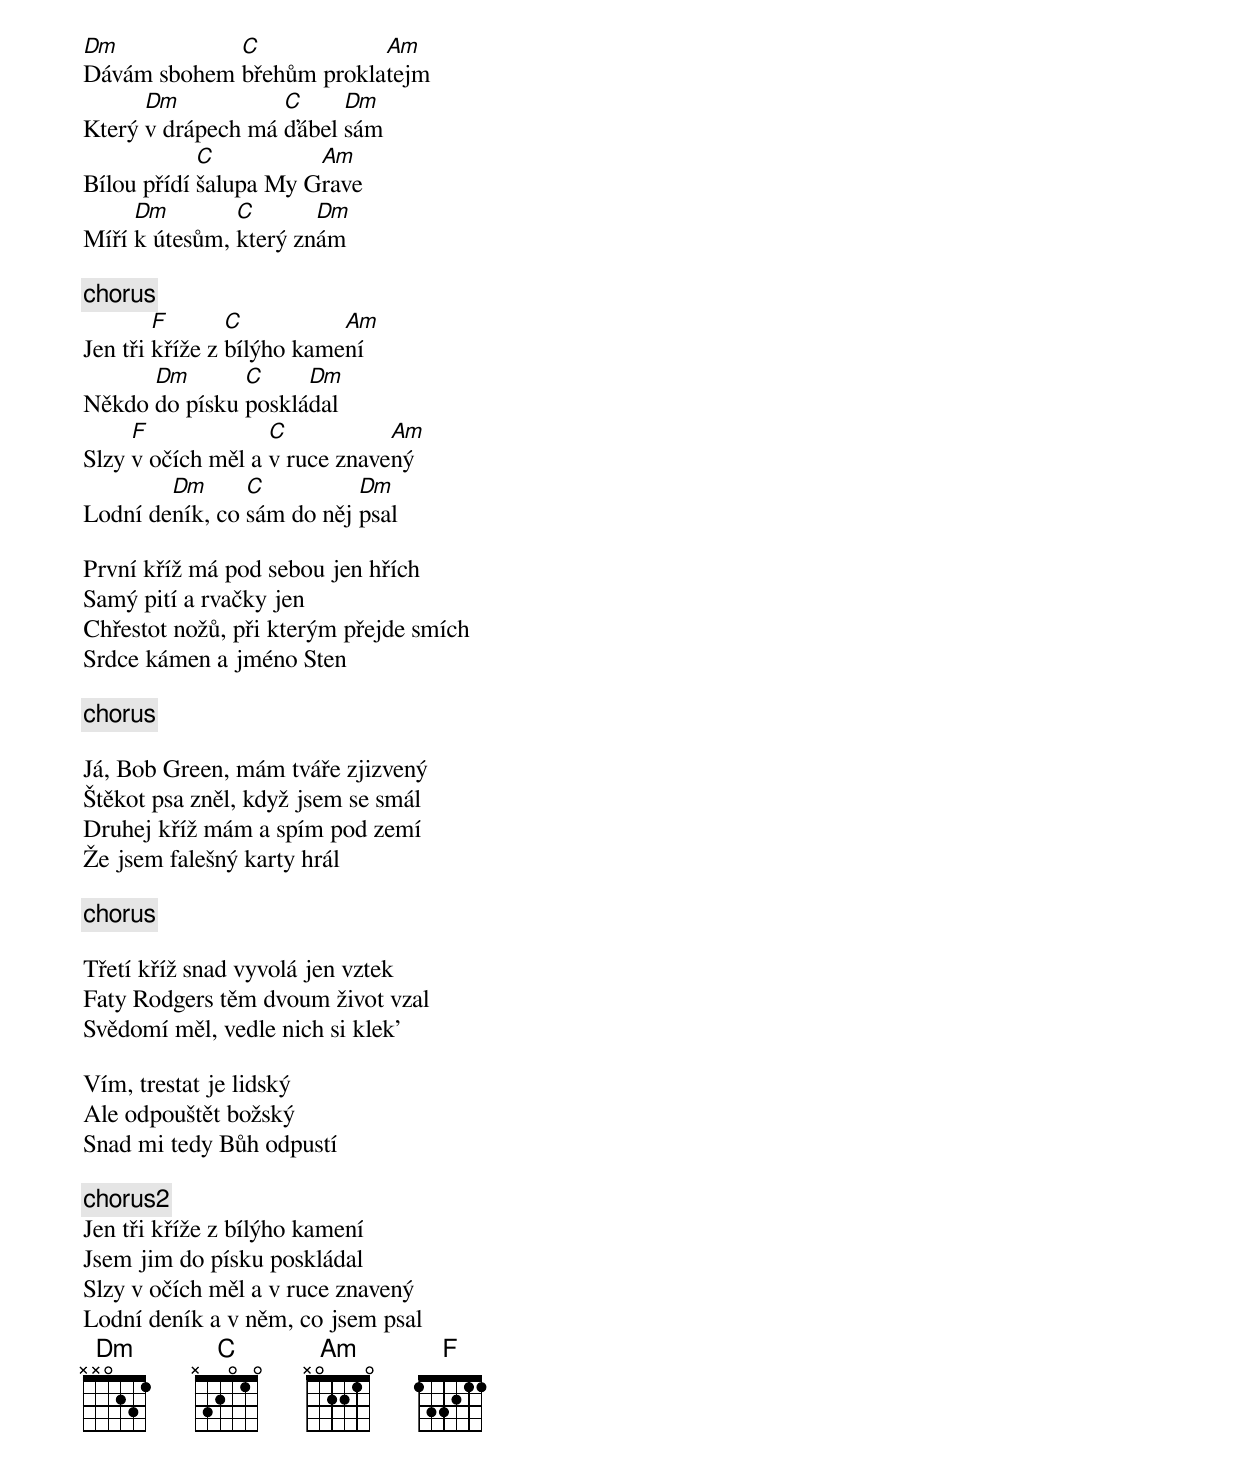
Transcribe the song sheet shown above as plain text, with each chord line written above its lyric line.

Dm           C            Am
Dávám sbohem břehům proklatejm
      Dm           C     Dm
Který v drápech má ďábel sám
            C          Am
Bílou přídí šalupa My Grave
     Dm        C       Dm
Míří k útesům, který znám

[chorus]
        F       C          Am
Jen tři kříže z bílýho kamení
      Dm       C     Dm
Někdo do písku poskládal
     F             C           Am
Slzy v očích měl a v ruce znavený
        Dm      C          Dm
Lodní deník, co sám do něj psal

První kříž má pod sebou jen hřích
Samý pití a rvačky jen
Chřestot nožů, při kterým přejde smích
Srdce kámen a jméno Sten

[chorus]

Já, Bob Green, mám tváře zjizvený
Štěkot psa zněl, když jsem se smál
Druhej kříž mám a spím pod zemí
Že jsem falešný karty hrál

[chorus]

Třetí kříž snad vyvolá jen vztek
Faty Rodgers těm dvoum život vzal
Svědomí měl, vedle nich si klek'

Vím, trestat je lidský
Ale odpouštět božský
Snad mi tedy Bůh odpustí

[chorus2]
Jen tři kříže z bílýho kamení
Jsem jim do písku poskládal
Slzy v očích měl a v ruce znavený
Lodní deník a v něm, co jsem psal
